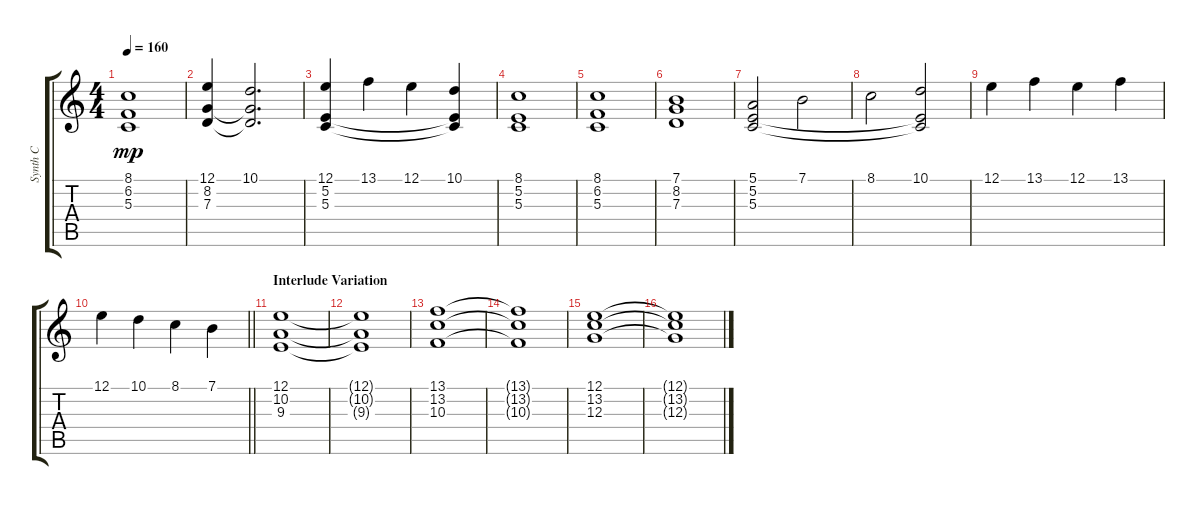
\track ("Synth C" "Synth C") {instrument pad2warm}
\staff {score tabs}
\tuning (E4 B3 G3 D3 A2 E2) {hide}
\ts (4 4)
\tempo 160
\clef g2
\ks c
(8.1 6.2 5.3).1{dy mp} |
(12.1 8.2 7.3).4 (10.1 8.2{t} 7.3{t}).2{d} |
(12.1 5.2 5.3).4 13.1.4 12.1.4 (10.1 5.2{t} 5.3{t}).4 |
(8.1 5.2 5.3).1 |
(8.1 6.2 5.3).1 |
(7.1 8.2 7.3).1 |
(5.1 5.2 5.3).2 7.1.2 |
8.1.2 (10.1 5.2{t} 5.3{t}).2 |
12.1.4 13.1.4 12.1.4 13.1.4 |
\barLineRight lightlight
12.1.4 10.1.4 8.1.4 7.1.4 |
\section ("" "Interlude Variation")
(12.1 10.2 9.3).1 |
(12.1{t} 10.2{t} 9.3{t}).1 |
(13.1 13.2 10.3).1 |
(13.1{t} 13.2{t} 10.3{t}).1 |
(12.1 13.2 12.3).1 |
(12.1{t} 13.2{t} 12.3{t}).1
